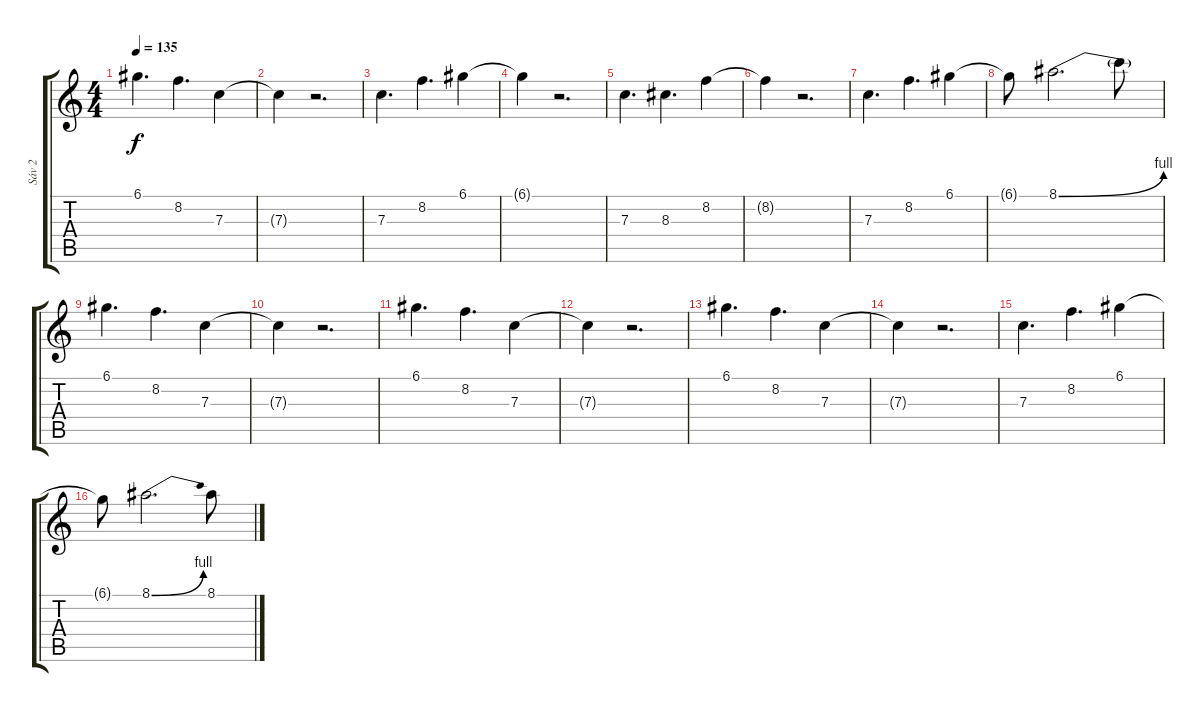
\track ("Sáv 2" "Sáv 2") {instrument distortionguitar}
\staff {score tabs}
\tuning (D4 A3 F3 C3 G2 C2) {hide}
\ts (4 4)
\tempo 135
\clef g2
\ks c
6.1.4{d dy f} 8.2.4{d} 7.3.4 |
7.3{t}.4 r.2{d} |
7.3.4{d} 8.2.4{d} 6.1.4 |
6.1{t}.4 r.2{d} |
7.3.4{d} 8.3.4{d} 8.2.4 |
8.2{t}.4 r.2{d} |
7.3.4{d} 8.2.4{d} 6.1.4 |
6.1{t}.8 8.1{be (bend 0 0 60 4)}.2{d} 8.1{t}.8 |
6.1.4{d} 8.2.4{d} 7.3.4 |
7.3{t}.4 r.2{d} |
6.1.4{d} 8.2.4{d} 7.3.4 |
7.3{t}.4 r.2{d} |
6.1.4{d} 8.2.4{d} 7.3.4 |
7.3{t}.4 r.2{d} |
7.3.4{d} 8.2.4{d} 6.1.4 |
6.1{t}.8 8.1{be (bend 0 0 60 4)}.2{d} 8.1.8
